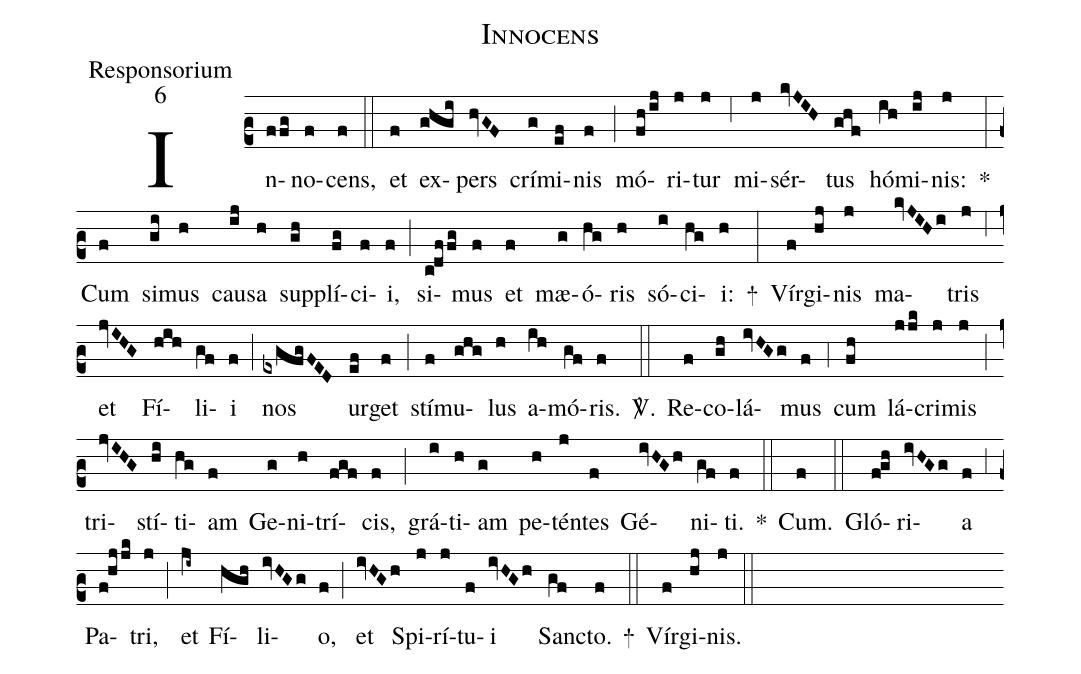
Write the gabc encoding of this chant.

name:Innocens;
office-part:Responsorium;
mode:6;
%%
(c2) In(ffg)no(f)cens,(f) (::) et(f) ex(ghgi)pers(hvGF) crí(g)mi(ef)nis(f) (;) mó(fh/ij)ri(j)tur(j) (;6) mi(j)sér(kvJIH)tus(ghf) hó(ih)mi(ij)nis:(j) *(:) Cum(f) si(gi)mus(h) cau(ij)sa(h) sup(gh)plí(fg)ci(f)i,(f) (;) si(c!dffg)mus(f) et(f) mæ(g)ó(hg)ris(h) só(i)ci(hg)i:(h) +(:) Vír(f)gi(hj)nis(j) ma(kvJIHi)tris(j) (;6) et(jvIHG) Fí(hih)li(gf)i(f) (;) nos(exgfgFED) ur(ef)get(f) (;) stí(f)mu(ghg)lus(h) a(ih)mó(gf)ris.(f) <sp>V/</sp>.(::) Re(f)co(gh)lá(ivHGg)mus(f) (;4) cum(fh) lá(jjk)cri(j)mis(j) (;) tri(jvIHG)stí(hi)ti(hg)am(f) Ge(g)ni(h)trí(fgf)cis,(f) (;) grá(i)ti(h)am(g) pe(h)tén(j)tes(f) Gé(ivHGh)ni(gf)ti.(f) *(::) Cum.(f) (::) Gló(f!gh)ri(ivHGg)a(f) (;3) Pa(f!hjjk)tri,(j) (;) et(ji~) Fí(hgh)li(ivHGg)o,(f) (;) et(ivHGh) Spi(j)rí(j)tu(f)i(ivHGh) San(gf)cto.(f) +(::) Vír(f)gi(hj)nis.(j) (::)
